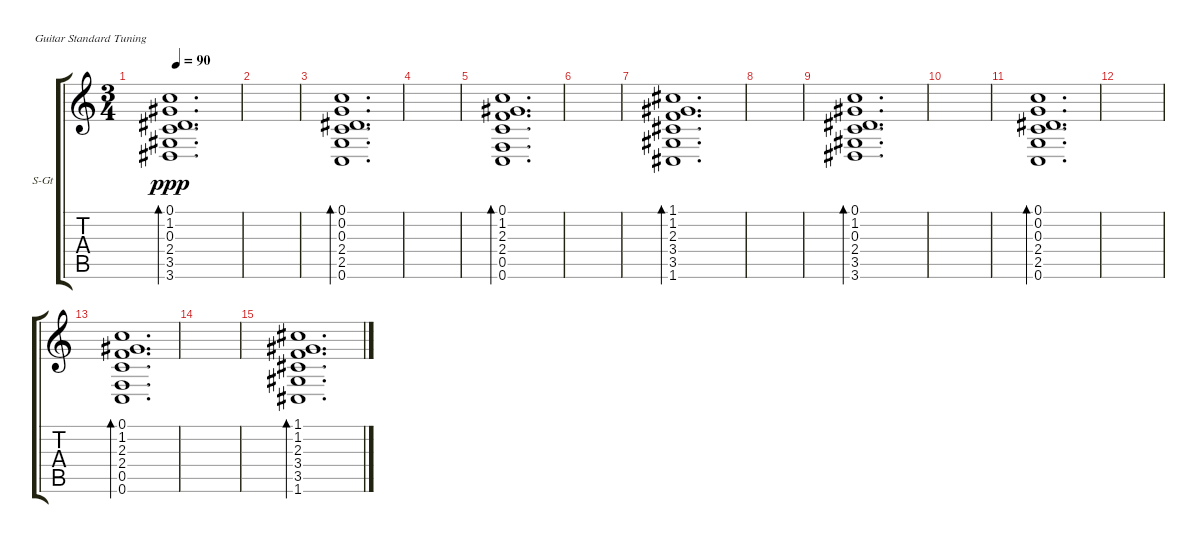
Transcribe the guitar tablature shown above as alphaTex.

\defaultSystemsLayout 4
\bracketExtendMode groupsimilarinstruments
\firstSystemTrackNameOrientation horizontal
\otherSystemsTrackNameOrientation horizontal
\track ("Женя" "S-Gt") {instrument acousticguitarsteel}
\staff {score tabs}
\tuning (E4 B3 G3 D3 A2 E2)
\displaytranspose 8
\ts (3 4)
\tempo 90
\clef g2
\ks c
(3.6 3.5 2.4 0.3 1.2 0.1).1{d bd 135 dy ppp} |
|
(0.6 2.5 2.4 0.3 0.2 0.1).1{d bd 135} |
|
(0.6 0.5 2.4 2.3 1.2 0.1).1{d bd 138} |
|
(1.6 3.5 3.4 2.3 1.2 1.1).1{d bd 138} |
|
(3.6 3.5 2.4 0.3 1.2 0.1).1{d bd 135} |
|
(0.6 2.5 2.4 0.3 0.2 0.1).1{d bd 135} |
|
(0.6 0.5 2.4 2.3 1.2 0.1).1{d bd 138} |
|
(1.6 3.5 3.4 2.3 1.2 1.1).1{d bd 138}
